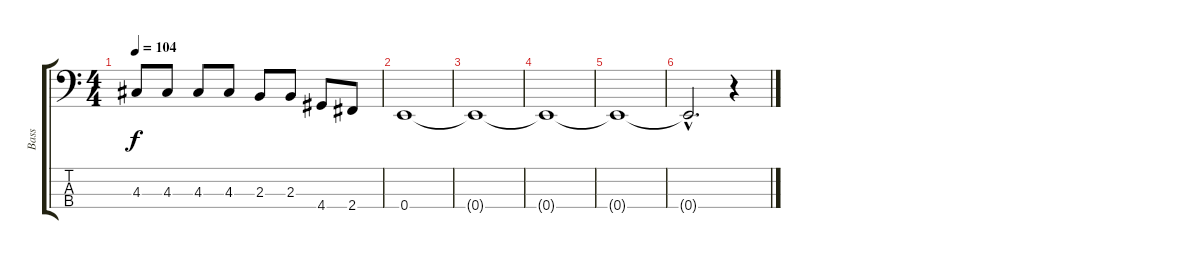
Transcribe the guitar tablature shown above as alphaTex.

\track ("Bass" "Bass") {instrument electricbassfinger}
\staff {score tabs}
\tuning (G2 D2 A1 E1) {hide}
\ts (4 4)
\tempo 104
\clef f4
\ks c
4.3.8{dy f} 4.3.8 4.3.8 4.3.8 2.3.8 2.3.8 4.4.8 2.4.8 |
0.4.1 |
0.4{t}.1 |
0.4{t}.1 |
0.4{t}.1 |
0.4{hac t}.2{d} r.4
